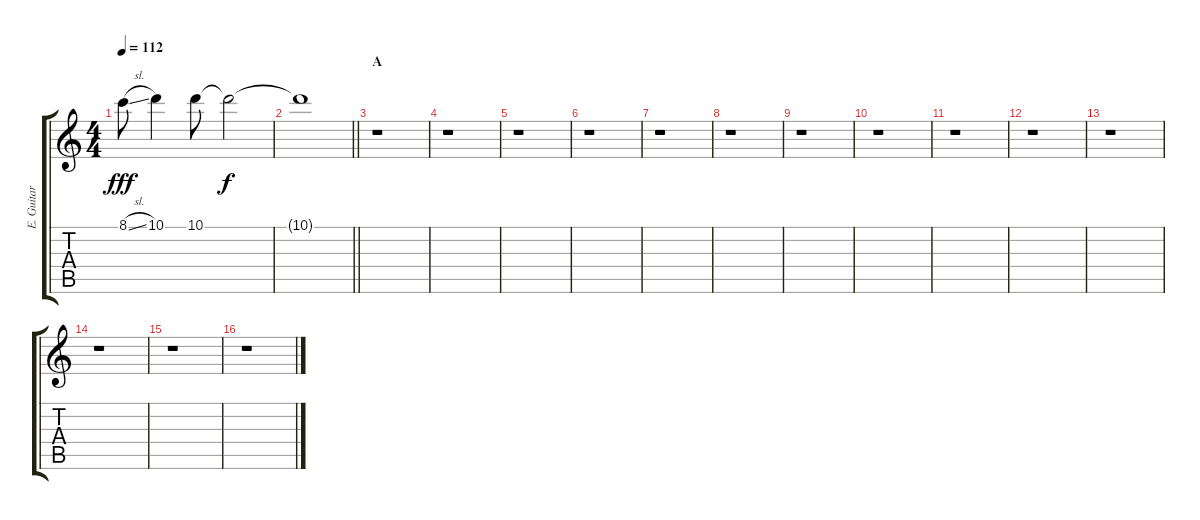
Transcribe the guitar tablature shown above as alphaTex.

\track ("E. Guitar" "E. Guitar") {instrument overdrivenguitar}
\staff {score tabs}
\tuning (E4 B3 G3 D3 A2 E2) {hide}
\ts (4 4)
\tempo 112
\clef g2
\ks c
8.1{sl}.8{dy fff} 10.1.4 10.1.8 10.1{t}.2{dy f} |
\barLineRight lightlight
10.1{t}.1 |
\section ("" "A")
r.1 |
r.1 |
r.1 |
r.1 |
r.1 |
r.1 |
r.1 |
r.1 |
r.1 |
r.1 |
r.1 |
r.1 |
r.1 |
r.1
